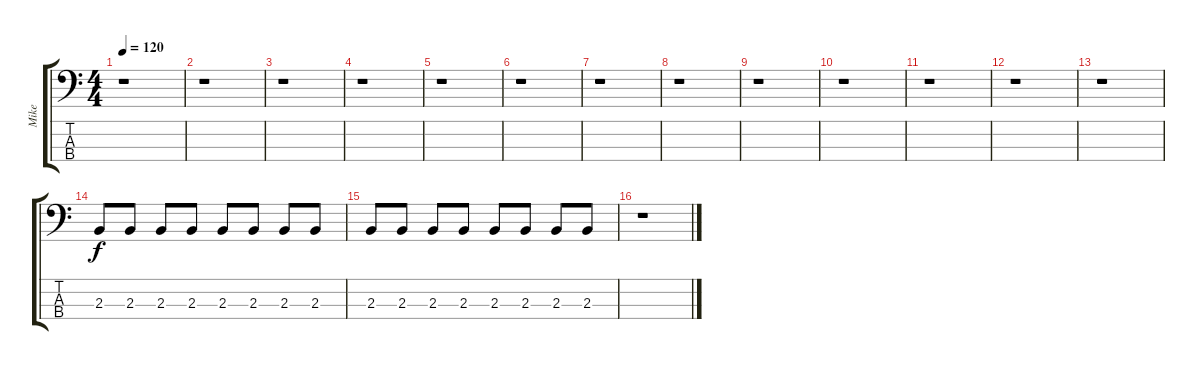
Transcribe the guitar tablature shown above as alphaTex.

\track ("Mike" "Mike") {instrument electricbassfinger}
\staff {score tabs}
\tuning (G2 D2 A1 E1) {hide}
\ts (4 4)
\tempo 120
\clef f4
\ks c
r.1{dy f} |
r.1 |
r.1 |
r.1 |
r.1 |
r.1 |
r.1 |
r.1 |
r.1 |
r.1 |
r.1 |
r.1 |
r.1 |
2.3.8 2.3.8 2.3.8 2.3.8 2.3.8 2.3.8 2.3.8 2.3.8 |
2.3.8 2.3.8 2.3.8 2.3.8 2.3.8 2.3.8 2.3.8 2.3.8 |
r.1
